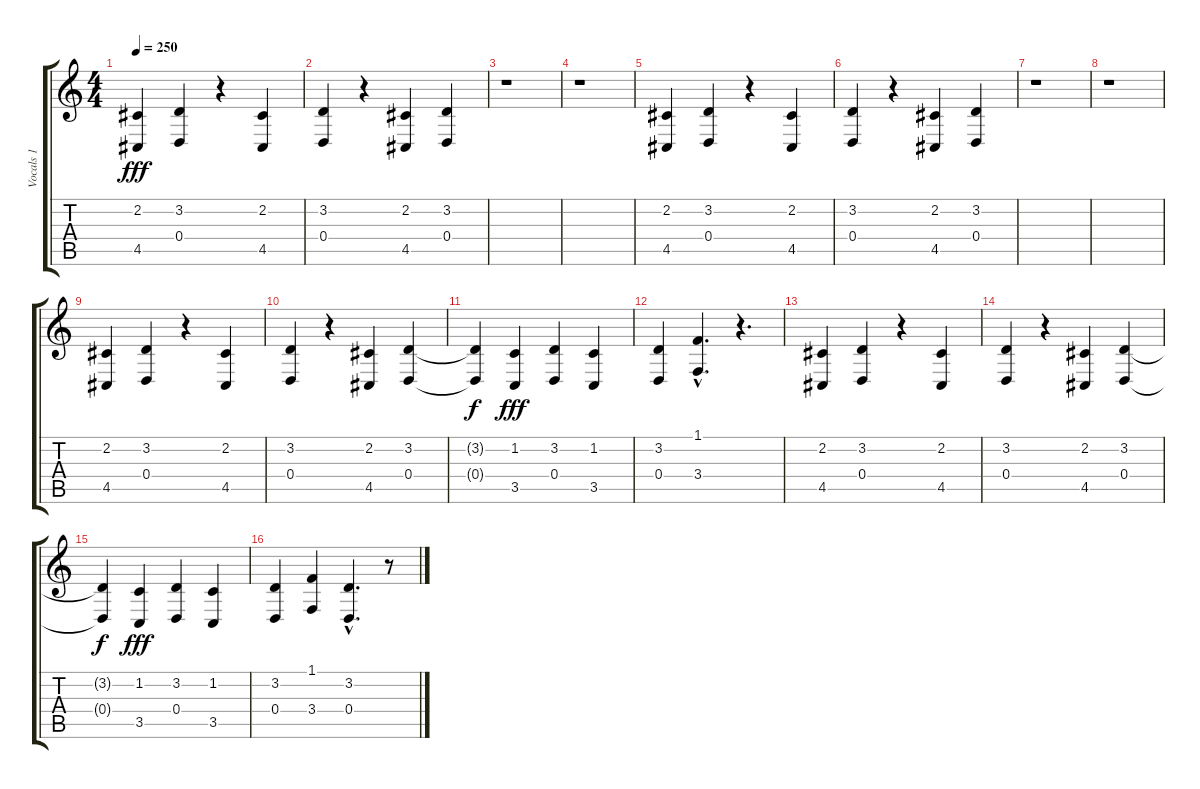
\track ("Vocals 1" "Vocals 1") {instrument trombone}
\staff {score tabs}
\tuning (E4 B3 G3 D3 A2 E2) {hide}
\ts (4 4)
\tempo 250
\clef g2
\ks c
(2.2 4.5).4{dy fff} (3.2 0.4).4 r.4 (2.2 4.5).4 |
(3.2 0.4).4 r.4 (2.2 4.5).4 (3.2 0.4).4 |
r.1 |
r.1 |
(2.2 4.5).4 (3.2 0.4).4 r.4 (2.2 4.5).4 |
(3.2 0.4).4 r.4 (2.2 4.5).4 (3.2 0.4).4 |
r.1 |
r.1 |
(2.2 4.5).4 (3.2 0.4).4 r.4 (2.2 4.5).4 |
(3.2 0.4).4 r.4 (2.2 4.5).4 (3.2 0.4).4 |
(3.2{t} 0.4{t}).4{dy f} (1.2 3.5).4{dy fff} (3.2 0.4).4 (1.2 3.5).4 |
(3.2 0.4).4 (1.1{hac} 3.4{hac}).4{d} r.4{d} |
(2.2 4.5).4 (3.2 0.4).4 r.4 (2.2 4.5).4 |
(3.2 0.4).4 r.4 (2.2 4.5).4 (3.2 0.4).4 |
(3.2{t} 0.4{t}).4{dy f} (1.2 3.5).4{dy fff} (3.2 0.4).4 (1.2 3.5).4 |
(3.2 0.4).4 (1.1 3.4).4 (3.2{hac} 0.4{hac}).4{d} r.8
